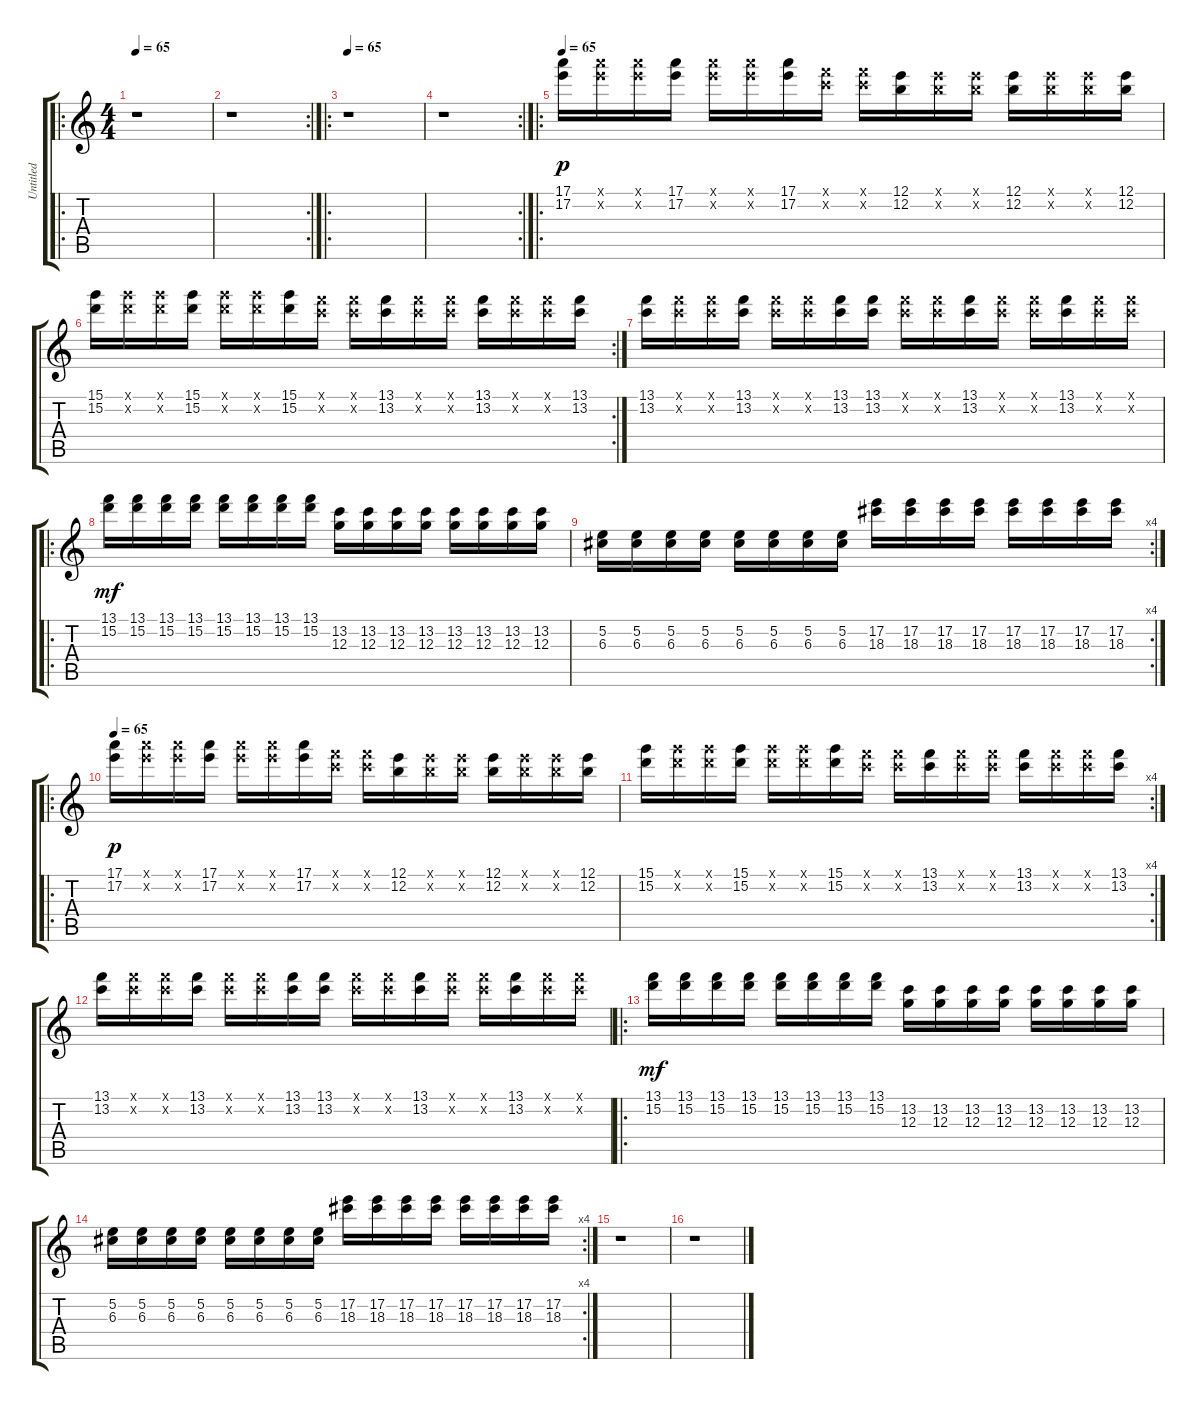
\track ("Untitled" "Untitled") {instrument electricguitarclean}
\staff {score tabs}
\tuning (E4 B3 G3 D3 A2 E2) {hide}
\ro
\ts (4 4)
\tempo 65
\clef g2
\ks c
r.1{dy p instrument electricguitarclean} |
\rc 2
r.1 |
\ro
\tempo 65
r.1 |
\rc 2
r.1 |
\ro
\tempo 65
(17.1 17.2).16 (17.1{x} 17.2{x}).16 (17.1{x} 17.2{x}).16 (17.1 17.2).16 (17.1{x} 17.2{x}).16 (17.1{x} 17.2{x}).16 (17.1 17.2).16 (13.1{x} 13.2{x}).16 (13.1{x} 13.2{x}).16 (12.1 12.2).16 (12.1{x} 12.2{x}).16 (12.1{x} 12.2{x}).16 (12.1 12.2).16 (12.1{x} 12.2{x}).16 (12.1{x} 12.2{x}).16 (12.1 12.2).16 |
\rc 2
(15.1 15.2).16 (15.1{x} 15.2{x}).16 (15.1{x} 15.2{x}).16 (15.1 15.2).16 (15.1{x} 15.2{x}).16 (15.1{x} 15.2{x}).16 (15.1 15.2).16 (13.1{x} 13.2{x}).16 (13.1{x} 13.2{x}).16 (13.1 13.2).16 (13.1{x} 13.2{x}).16 (13.1{x} 13.2{x}).16 (13.1 13.2).16 (13.1{x} 13.2{x}).16 (13.1{x} 13.2{x}).16 (13.1 13.2).16 |
(13.1 13.2).16 (13.1{x} 13.2{x}).16 (13.1{x} 13.2{x}).16 (13.1 13.2).16 (13.1{x} 13.2{x}).16 (13.1{x} 13.2{x}).16 (13.1 13.2).16 (13.1 13.2).16 (13.1{x} 13.2{x}).16 (13.1{x} 13.2{x}).16 (13.1 13.2).16 (13.1{x} 13.2{x}).16 (13.1{x} 13.2{x}).16 (13.1 13.2).16 (13.1{x} 13.2{x}).16 (13.1{x} 13.2{x}).16 |
\ro
(13.1 15.2).16{dy mf} (13.1 15.2).16 (13.1 15.2).16 (13.1 15.2).16 (13.1 15.2).16 (13.1 15.2).16 (13.1 15.2).16 (13.1 15.2).16 (13.2 12.3).16 (13.2 12.3).16 (13.2 12.3).16 (13.2 12.3).16 (13.2 12.3).16 (13.2 12.3).16 (13.2 12.3).16 (13.2 12.3).16 |
\rc 4
(5.2 6.3).16 (5.2 6.3).16 (5.2 6.3).16 (5.2 6.3).16 (5.2 6.3).16 (5.2 6.3).16 (5.2 6.3).16 (5.2 6.3).16 (17.2 18.3).16 (17.2 18.3).16 (17.2 18.3).16 (17.2 18.3).16 (17.2 18.3).16 (17.2 18.3).16 (17.2 18.3).16 (17.2 18.3).16 |
\ro
\tempo 65
(17.1 17.2).16{dy p} (17.1{x} 17.2{x}).16 (17.1{x} 17.2{x}).16 (17.1 17.2).16 (17.1{x} 17.2{x}).16 (17.1{x} 17.2{x}).16 (17.1 17.2).16 (13.1{x} 13.2{x}).16 (13.1{x} 13.2{x}).16 (12.1 12.2).16 (12.1{x} 12.2{x}).16 (12.1{x} 12.2{x}).16 (12.1 12.2).16 (12.1{x} 12.2{x}).16 (12.1{x} 12.2{x}).16 (12.1 12.2).16 |
\rc 4
(15.1 15.2).16 (15.1{x} 15.2{x}).16 (15.1{x} 15.2{x}).16 (15.1 15.2).16 (15.1{x} 15.2{x}).16 (15.1{x} 15.2{x}).16 (15.1 15.2).16 (13.1{x} 13.2{x}).16 (13.1{x} 13.2{x}).16 (13.1 13.2).16 (13.1{x} 13.2{x}).16 (13.1{x} 13.2{x}).16 (13.1 13.2).16 (13.1{x} 13.2{x}).16 (13.1{x} 13.2{x}).16 (13.1 13.2).16 |
(13.1 13.2).16 (13.1{x} 13.2{x}).16 (13.1{x} 13.2{x}).16 (13.1 13.2).16 (13.1{x} 13.2{x}).16 (13.1{x} 13.2{x}).16 (13.1 13.2).16 (13.1 13.2).16 (13.1{x} 13.2{x}).16 (13.1{x} 13.2{x}).16 (13.1 13.2).16 (13.1{x} 13.2{x}).16 (13.1{x} 13.2{x}).16 (13.1 13.2).16 (13.1{x} 13.2{x}).16 (13.1{x} 13.2{x}).16 |
\ro
(13.1 15.2).16{dy mf} (13.1 15.2).16 (13.1 15.2).16 (13.1 15.2).16 (13.1 15.2).16 (13.1 15.2).16 (13.1 15.2).16 (13.1 15.2).16 (13.2 12.3).16 (13.2 12.3).16 (13.2 12.3).16 (13.2 12.3).16 (13.2 12.3).16 (13.2 12.3).16 (13.2 12.3).16 (13.2 12.3).16 |
\rc 4
(5.2 6.3).16 (5.2 6.3).16 (5.2 6.3).16 (5.2 6.3).16 (5.2 6.3).16 (5.2 6.3).16 (5.2 6.3).16 (5.2 6.3).16 (17.2 18.3).16 (17.2 18.3).16 (17.2 18.3).16 (17.2 18.3).16 (17.2 18.3).16 (17.2 18.3).16 (17.2 18.3).16 (17.2 18.3).16 |
r.1 |
r.1
